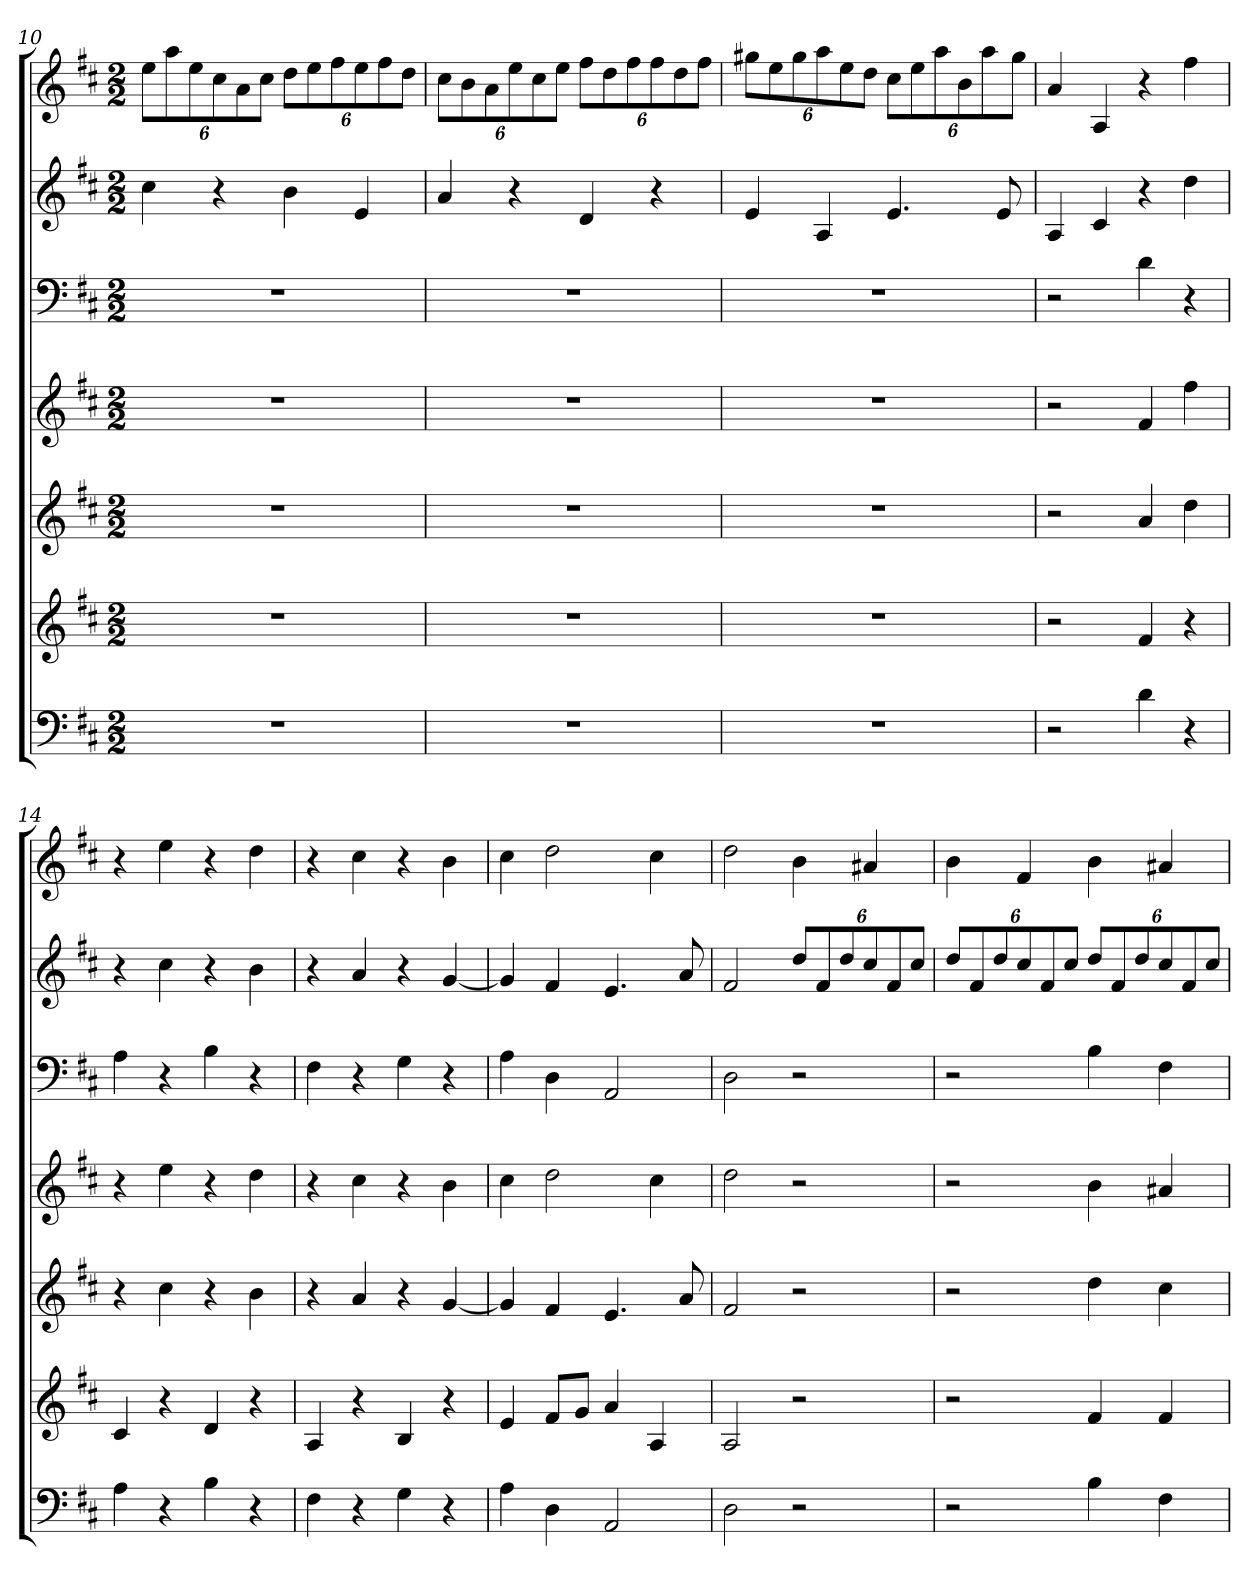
**kern	**kern	**kern	**kern	**kern	**kern	**kern
*part7	*part6	*part5	*part4	*part3	*part2	*part1
*staff7	*staff6	*staff5	*staff4	*staff3	*staff2	*staff1
*k[f#c#]	*k[f#c#]	*k[f#c#]	*k[f#c#]	*k[f#c#]	*k[f#c#]	*k[f#c#]
*D:	*D:	*D:	*D:	*D:	*D:	*D:
*M2/2	*M2/2	*M2/2	*M2/2	*M2/2	*M2/2	*M2/2
=10	=10	=10	=10	=10	=10	=10
1r	1r	1r	1r	1r	4cc#	12eeL
.	.	.	.	.	.	12aa
.	.	.	.	.	.	12ee
.	.	.	.	.	4r	12cc#
.	.	.	.	.	.	12a
.	.	.	.	.	.	12cc#J
.	.	.	.	.	4b	12ddL
.	.	.	.	.	.	12ee
.	.	.	.	.	.	12ff#
.	.	.	.	.	4e	12ee
.	.	.	.	.	.	12ff#
.	.	.	.	.	.	12ddJ
=11	=11	=11	=11	=11	=11	=11
1r	1r	1r	1r	1r	4a	12cc#L
.	.	.	.	.	.	12b
.	.	.	.	.	.	12a
.	.	.	.	.	4r	12ee
.	.	.	.	.	.	12cc#
.	.	.	.	.	.	12eeJ
.	.	.	.	.	4d	12ff#L
.	.	.	.	.	.	12dd
.	.	.	.	.	.	12ff#
.	.	.	.	.	4r	12ff#
.	.	.	.	.	.	12dd
.	.	.	.	.	.	12ff#J
=12	=12	=12	=12	=12	=12	=12
1r	1r	1r	1r	1r	4e	12gg#XL
.	.	.	.	.	.	12ee
.	.	.	.	.	.	12gg#
.	.	.	.	.	4A	12aa
.	.	.	.	.	.	12ee
.	.	.	.	.	.	12ddJ
.	.	.	.	.	4.e	12cc#L
.	.	.	.	.	.	12ee
.	.	.	.	.	.	12aa
.	.	.	.	.	.	12b
.	.	.	.	.	.	12aa
.	.	.	.	.	8e	.
.	.	.	.	.	.	12gg#J
=13	=13	=13	=13	=13	=13	=13
2r	2r	2r	2r	2r	4A	4a
.	.	.	.	.	4c#	4A
4d	4f#	4a	4f#	4d	4r	4r
4r	4r	4dd	4ff#	4r	4dd	4ff#
=14	=14	=14	=14	=14	=14	=14
4A	4c#	4r	4r	4A	4r	4r
4r	4r	4cc#	4ee	4r	4cc#	4ee
4B	4d	4r	4r	4B	4r	4r
4r	4r	4b	4dd	4r	4b	4dd
=15	=15	=15	=15	=15	=15	=15
4F#	4A	4r	4r	4F#	4r	4r
4r	4r	4a	4cc#	4r	4a	4cc#
4G	4B	4r	4r	4G	4r	4r
4r	4r	[4g	4b	4r	[4g	4b
=16	=16	=16	=16	=16	=16	=16
4A	4e	4g]	4cc#	4A	4g]	4cc#
4D	8f#L	4f#	2dd	4D	4f#	2dd
.	8gJ	.	.	.	.	.
2AA	4a	4.e	.	2AA	4.e	.
.	4A	.	4cc#	.	.	4cc#
.	.	8a	.	.	8a	.
=17	=17	=17	=17	=17	=17	=17
2D	2A	2f#	2dd	2D	2f#	2dd
2r	2r	2r	2r	2r	12ddL	4b
.	.	.	.	.	12f#	.
.	.	.	.	.	12dd	.
.	.	.	.	.	12cc#	4a#X
.	.	.	.	.	12f#	.
.	.	.	.	.	12cc#J	.
=18	=18	=18	=18	=18	=18	=18
2r	2r	2r	2r	2r	12ddL	4b
.	.	.	.	.	12f#	.
.	.	.	.	.	12dd	.
.	.	.	.	.	12cc#	4f#
.	.	.	.	.	12f#	.
.	.	.	.	.	12cc#J	.
4B	4f#	4dd	4b	4B	12ddL	4b
.	.	.	.	.	12f#	.
.	.	.	.	.	12dd	.
4F#	4f#	4cc#	4a#X	4F#	12cc#	4a#X
.	.	.	.	.	12f#	.
.	.	.	.	.	12cc#J	.
=	=	=	=	=	=	=
*-	*-	*-	*-	*-	*-	*-
